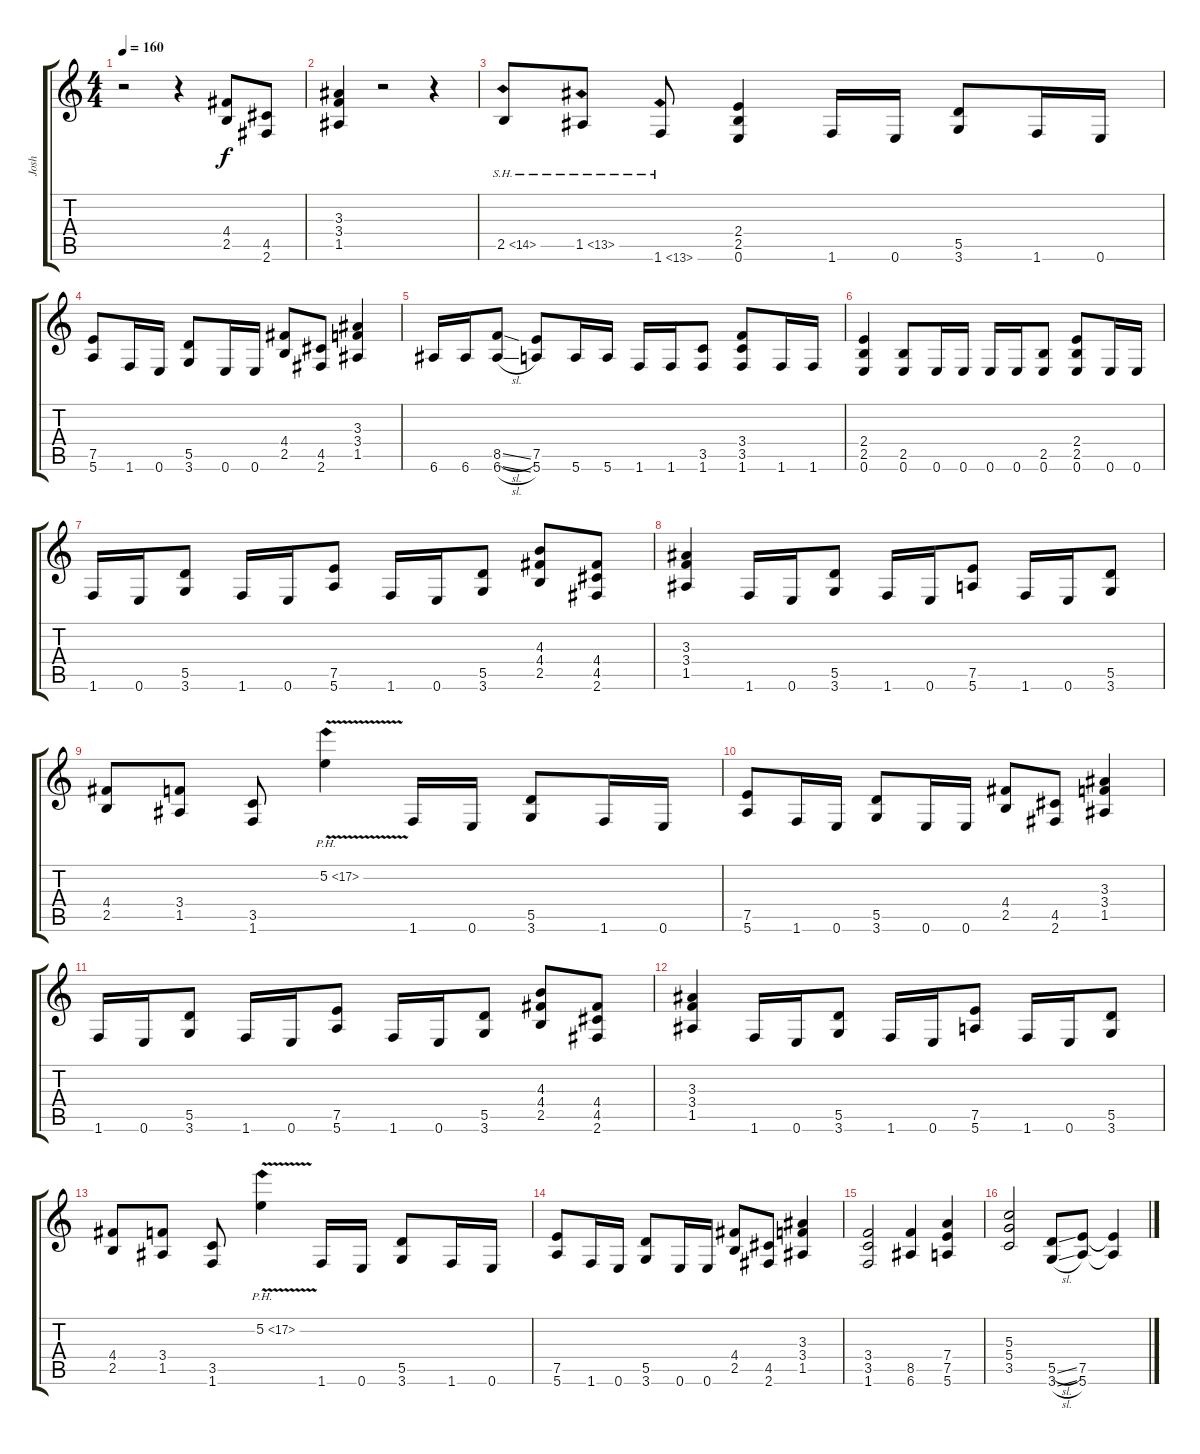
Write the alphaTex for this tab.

\track ("Josh" "Josh") {instrument distortionguitar}
\staff {score tabs}
\tuning (E4 B3 G3 D3 A2 E2) {hide}
\ts (4 4)
\tempo 160
\clef g2
\ks c
r.2{dy f instrument distortionguitar} r.4 (4.4 2.5).8 (4.5 2.6).8 |
(3.3 3.4 1.5).4 r.2 r.4 |
2.5{sh 12}.8 1.5{sh 12}.8 1.6{sh 12}.8 (2.4 2.5 0.6).4 1.6.16 0.6.16 (5.5 3.6).8 1.6.16 0.6.16 |
(7.5 5.6).8 1.6.16 0.6.16 (5.5 3.6).8 0.6.16 0.6.16 (4.4 2.5).8 (4.5 2.6).8 (3.3 3.4 1.5).4 |
6.6.16 6.6.16 (8.5{sl} 6.6{sl}).8 (7.5 5.6).8 5.6.16 5.6.16 1.6.16 1.6.16 (3.5 1.6).8 (3.4 3.5 1.6).8 1.6.16 1.6.16 |
(2.4 2.5 0.6).4 (2.5 0.6).8 0.6.16 0.6.16 0.6.16 0.6.16 (2.5 0.6).8 (2.4 2.5 0.6).8 0.6.16 0.6.16 |
1.6.16 0.6.16 (5.5 3.6).8 1.6.16 0.6.16 (7.5 5.6).8 1.6.16 0.6.16 (5.5 3.6).8 (4.3 4.4 2.5).8 (4.4 4.5 2.6).8 |
(3.3 3.4 1.5).4 1.6.16 0.6.16 (5.5 3.6).8 1.6.16 0.6.16 (7.5 5.6).8 1.6.16 0.6.16 (5.5 3.6).8 |
(4.4 2.5).8 (3.4 1.5).8 (3.5 1.6).8 5.2{ph 12 v}.4 1.6.16 0.6.16 (5.5 3.6).8 1.6.16 0.6.16 |
(7.5 5.6).8 1.6.16 0.6.16 (5.5 3.6).8 0.6.16 0.6.16 (4.4 2.5).8 (4.5 2.6).8 (3.3 3.4 1.5).4 |
1.6.16 0.6.16 (5.5 3.6).8 1.6.16 0.6.16 (7.5 5.6).8 1.6.16 0.6.16 (5.5 3.6).8 (4.3 4.4 2.5).8 (4.4 4.5 2.6).8 |
(3.3 3.4 1.5).4 1.6.16 0.6.16 (5.5 3.6).8 1.6.16 0.6.16 (7.5 5.6).8 1.6.16 0.6.16 (5.5 3.6).8 |
(4.4 2.5).8 (3.4 1.5).8 (3.5 1.6).8 5.2{ph 12 v}.4 1.6.16 0.6.16 (5.5 3.6).8 1.6.16 0.6.16 |
(7.5 5.6).8 1.6.16 0.6.16 (5.5 3.6).8 0.6.16 0.6.16 (4.4 2.5).8 (4.5 2.6).8 (3.3 3.4 1.5).4 |
(3.4 3.5 1.6).2 (8.5 6.6).4 (7.4 7.5 5.6).4 |
(5.3 5.4 3.5).2 (5.5{sl} 3.6{sl}).8 (7.5 5.6).8 (7.5{t} 5.6{t}).4
